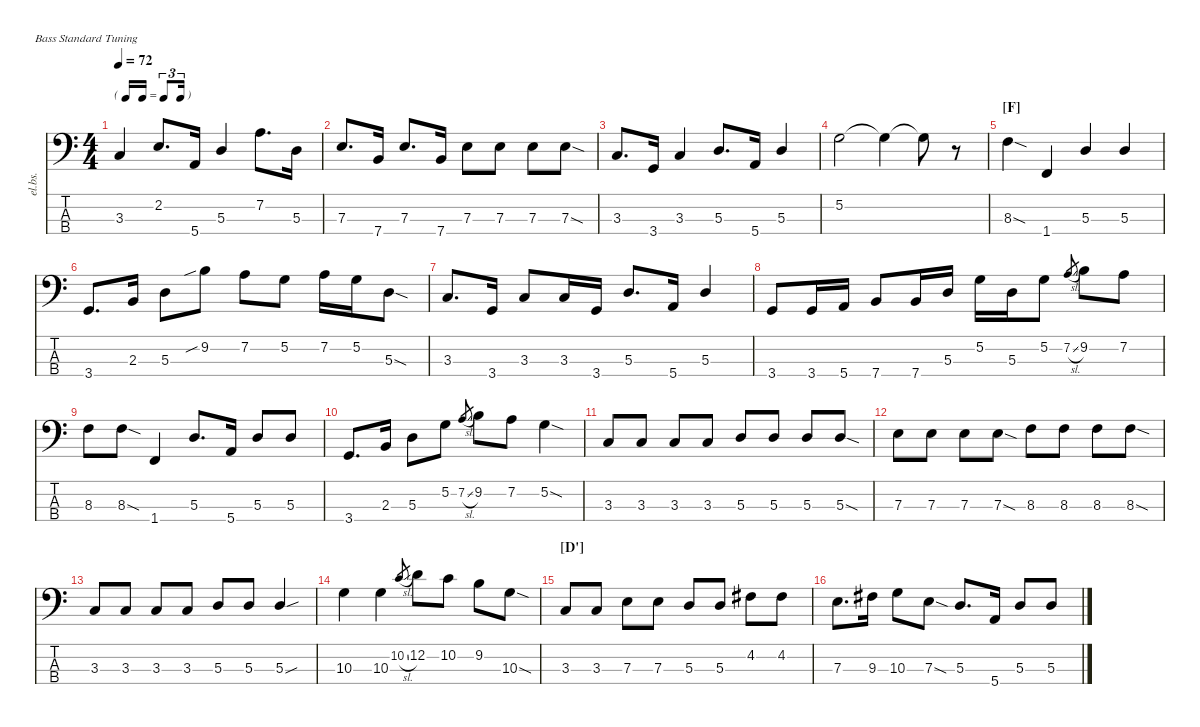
\defaultSystemsLayout 4
\hideDynamics
\bracketExtendMode nobrackets
\otherSystemsTrackNameOrientation horizontal
\track ("Electric Bass" "el.bs.") {instrument electricbassfinger}
\staff {score tabs}
\tuning (G2 D2 A1 E1)
\ts (4 4)
\tf triplet16th
\tempo 72
\clef f4
\ks c
3.3.4{dy mf beam Up} 2.2.8{d beam Up} 5.4.16{beam Up} 5.3.4{beam Up} 7.2.8{d beam Down} 5.3.16{beam Down} |
7.3.8{d beam Up} 7.4.16{beam Up} 7.3.8{d beam Up} 7.4.16{beam Up} 7.3.8{beam Down} 7.3.8{beam Down} 7.3.8{beam Down} 7.3{sod}.8{beam Down} |
3.3.8{d beam Up} 3.4.16{beam Up} 3.3.4{beam Up} 5.3.8{d beam Up} 5.4.16{beam Up} 5.3.4{beam Up} |
5.2.2{beam Down} 5.2{t}.4{beam Down} 5.2{t}.8{beam Down} r.8{beam Down} |
\section ("F" "")
8.3{sod}.4{beam Down} 1.4.4{beam Up} 5.3.4{beam Up} 5.3.4{beam Up} |
3.4.8{d beam Up} 2.3.16{beam Up} 5.3.8{beam Down} 9.2{sib}.8{beam Down} 7.2.8{beam Down} 5.2.8{beam Down} 7.2.16{beam Down} 5.2.16{beam Down} 5.3{sod}.8{beam Down} |
3.3.8{d beam Up} 3.4.16{beam Up} 3.3.8{beam Up} 3.3.16{beam Up} 3.4.16{beam Up} 5.3.8{d beam Up} 5.4.16{beam Up} 5.3.4{beam Up} |
3.4.8{beam Up} 3.4.16{beam Up} 5.4.16{beam Up} 7.4.8{beam Up} 7.4.16{beam Up} 5.3.16{beam Up} 5.2.16{beam Down} 5.3.16{beam Down} 5.2.8{beam Down} 7.2{sl}.8{gr beam Up} 9.2.8{beam Down} 7.2.8{beam Down} |
8.3.8{beam Down} 8.3{sod}.8{beam Down} 1.4.4{beam Up} 5.3.8{d beam Up} 5.4.16{beam Up} 5.3.8{beam Up} 5.3.8{beam Up} |
3.4.8{d beam Up} 2.3.16{beam Up} 5.3.8{beam Down} 5.2.8{beam Down} 7.2{sl}.8{gr beam Up} 9.2.8{beam Down} 7.2.8{beam Down} 5.2{sod}.4{beam Down} |
3.3.8{beam Up} 3.3.8{beam Up} 3.3.8{beam Up} 3.3.8{beam Up} 5.3.8{beam Up} 5.3.8{beam Up} 5.3.8{beam Up} 5.3{sod}.8{beam Up} |
7.3.8{beam Down} 7.3.8{beam Down} 7.3.8{beam Down} 7.3{sod}.8{beam Down} 8.3.8{beam Down} 8.3.8{beam Down} 8.3.8{beam Down} 8.3{sod}.8{beam Down} |
3.3.8{beam Up} 3.3.8{beam Up} 3.3.8{beam Up} 3.3.8{beam Up} 5.3.8{beam Up} 5.3.8{beam Up} 5.3{sou}.4{beam Up} |
10.3.4{beam Down} 10.3.4{beam Down} 10.2{sl}.8{gr beam Up} 12.2.8{beam Down} 10.2.8{beam Down} 9.2.8{beam Down} 10.3{sod}.8{beam Down} |
\section ("D'" "")
3.3.8{beam Up} 3.3.8{beam Up} 7.3.8{beam Down} 7.3.8{beam Down} 5.3.8{beam Up} 5.3.8{beam Up} 4.2{acc #}.8{beam Down} 4.2{acc #}.8{beam Down} |
7.3.8{d beam Down} 9.3{acc #}.16{beam Down} 10.3.8{beam Down} 7.3{sod}.8{beam Down} 5.3.8{d beam Up} 5.4.16{beam Up} 5.3.8{beam Up} 5.3.8{beam Up}
